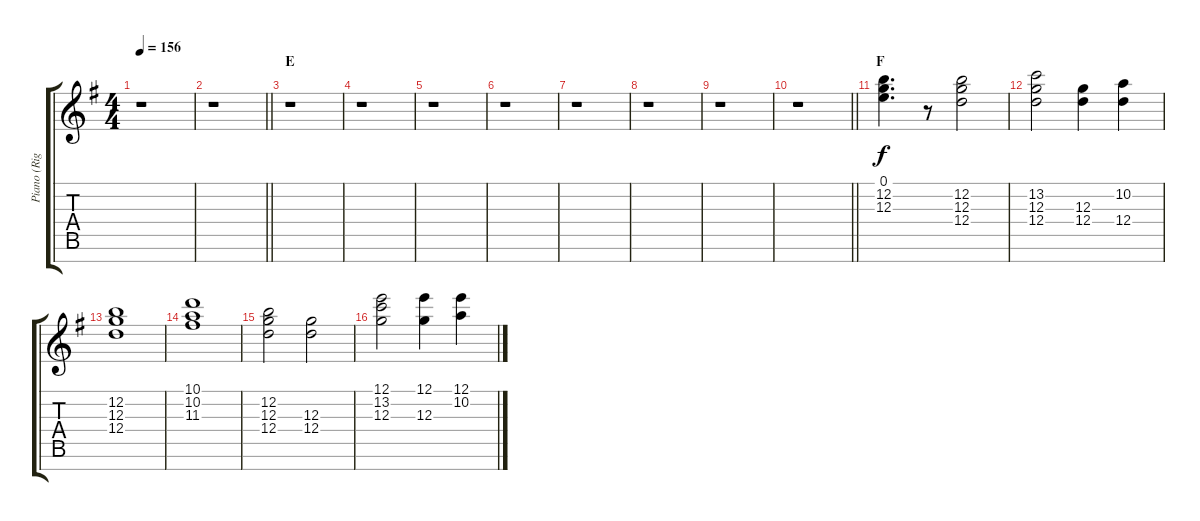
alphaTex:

\track ("Piano (Right Hand)" "Piano (Rig") {instrument acousticgrandpiano}
\staff {score tabs}
\tuning (E5 B4 G4 D4 A3 E3 B2) {hide}
\ts (4 4)
\tempo 156
\clef g2
\ks g
r.1{dy f} |
\barLineRight lightlight
r.1 |
\section ("" "E")
r.1 |
r.1 |
r.1 |
r.1 |
r.1 |
r.1 |
r.1 |
\barLineRight lightlight
r.1 |
\section ("" "F")
(0.1 12.2 12.3).4{d} r.8 (12.2 12.3 12.4).2 |
(13.2 12.3 12.4).2 (12.3 12.4).4 (10.2 12.4).4 |
(12.2 12.3 12.4).1 |
(10.1 10.2 11.3).1 |
(12.2 12.3 12.4).2 (12.3 12.4).2 |
(12.1 13.2 12.3).2 (12.1 12.3).4 (12.1 10.2).4
